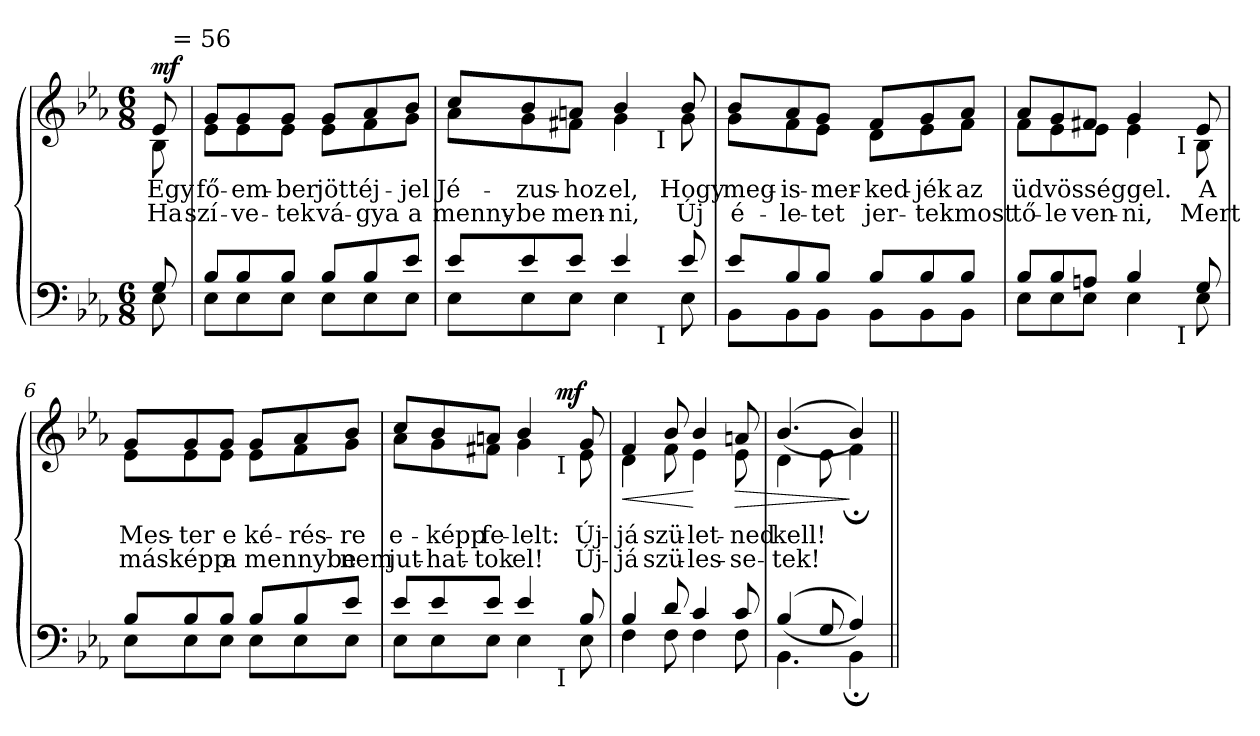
**kern	**kern	**text	**text	**dynam
*part2	*part1	*part1	*part1	*part1
*staff2	*staff1	*staff1	*staff1	*staff1
*clefF4	*clefG2	*	*	*
*k[b-e-a-]	*k[b-e-a-]	*	*	*
*E-:	*E-:	*	*	*
*M6/8	*M6/8	*	*	*
=1	=1	=1	=1	=1
*^	*	*	*	*
!	!	!LO:TX:a:B:t=Moderato	!	!	!
!	!	!LO:TX:a:t=.	!	!	!
!	!	!	!LO:LY:b	!LO:LY:b	!LO:DY:b
*	*	*^	*	*	*
*	*	*	*^	*	*	*
8G/	8E-\	8e-/	8B-\	16ryy	Egy	Ha	mf
!	!	!	!	!LO:TX:a:t== 56	!	!	!
.	.	.	.	16ryy	.	.	.
*	*	*v	*v	*v	*	*	*
=2	=2	=2	=2	=2	=2
*	*	*^	*	*	*
*	*	*	*^	*	*	*
!	!	!	!	!	!LO:LY:b	!LO:LY:b	!
*	*	*	*v	*v	*	*	*
8B-/L	8E-\L	8g/L	8e-\L	fő-	szí-	.
!	!	!	!	!LO:LY:b	!LO:LY:b	!
8B-/	8E-\	8g/	8e-\	-em-	-ve-	.
!	!	!	!	!LO:LY:b	!LO:LY:b	!
8B-/J	8E-\J	8g/J	8e-\J	-ber	-tek	.
!	!	!	!	!LO:LY:b	!LO:LY:b	!
8B-/L	8E-\L	8g/L	8e-\L	jött	vá-	.
!	!	!	!	!LO:LY:b	!LO:LY:b	!
8B-/	8E-\	8a-/	8f\	éj-	-gya	.
!	!	!	!	!LO:LY:b	!LO:LY:b	!
8e-/J	8E-\J	8b-/J	8g\J	-jel	a	.
*	*	*v	*v	*	*	*
=3	=3	=3	=3	=3	=3
*	*	*^	*	*	*
!	!	!	!	!LO:LY:b	!LO:LY:b	!
*	*^	*	*^	*	*	*
8e-/L	8E-\L	2ryy	8cc/L	8a-\L	2ryy	Jé-	menny-	.
!	!	!	!	!	!	!LO:LY:b	!LO:LY:b	!
8e-/	8E-\	.	8b-/	8g\	.	-zus-	-be	.
!	!	!	!	!	!	!LO:LY:b	!LO:LY:b	!
8e-/J	8E-\J	.	8an/J	8f#X\J	.	-hoz	men-	.
!	!	!	!	!	!	!LO:LY:b	!LO:LY:b	!
4e-/	4E-\	.	4b-/	4g\	.	el,	-ni,	.
.	.	32ryy	.	.	32ryy	.	.	.
!	!	!	!	!	!LO:TX:b:t=I	!	!	!
!	!	!LO:TX:b:t=I	!	!	!	!	!	!
.	.	8..ryy	.	.	8..ryy	.	.	.
!	!	!	!	!	!	!LO:LY:b	!LO:LY:b	!
8e-/	8E-\	.	8b-/	8g\	.	Hogy	Új	.
*	*v	*v	*	*	*	*	*	*
*	*	*v	*v	*v	*	*	*
=4	=4	=4	=4	=4	=4
*	*^	*^	*	*	*
*	*	*	*	*^	*	*	*
!	!	!	!	!	!	!LO:LY:b	!LO:LY:b	!
*	*v	*v	*	*	*	*	*	*
*	*	*	*v	*v	*	*	*
8e-/L	8BB-\L	8b-/L	8g\L	meg-	é-	.
!	!	!	!	!LO:LY:b	!LO:LY:b	!
8B-/	8BB-\	8a-/	8f\	-is-	-le-	.
!	!	!	!	!LO:LY:b	!LO:LY:b	!
8B-/J	8BB-\J	8g/J	8e-\J	-mer-	-tet	.
!	!	!	!	!LO:LY:b	!LO:LY:b	!
8B-/L	8BB-\L	8f/L	8d\L	-ked-	jer-	.
!	!	!	!	!LO:LY:b	!LO:LY:b	!
8B-/	8BB-\	8g/	8e-\	-jék	-tek	.
!	!	!	!	!LO:LY:b	!LO:LY:b	!
8B-/J	8BB-\J	8a-/J	8f\J	az	most	.
*	*	*v	*v	*	*	*
!!LO:LB:g=z
=5	=5	=5	=5	=5	=5
*	*	*^	*	*	*
!	!	!	!	!LO:LY:b	!LO:LY:b	!
*	*^	*	*^	*	*	*
8B-/L	8E-\L	2ryy	8a-/L	8f\L	2ryy	üdvösséggel.	tő-	.
!	!	!	!	!	!	!	!LO:LY:b	!
8B-/	8E-\	.	8g/	8e-\	.	.	-le	.
!	!	!	!	!	!	!	!LO:LY:b	!
8An/J	8E-\J	.	8f#X/J	8e-\J	.	.	ven-	.
!	!	!	!	!	!	!	!LO:LY:b	!
4B-/	4E-\	.	4g/	4e-\	.	.	-ni,	.
.	.	16ryy	.	.	16ryy	.	.	.
!	!	!	!	!	!LO:TX:b:t=I	!	!	!
!	!	!LO:TX:b:t=I	!	!	!	!	!	!
.	.	8.ryy	.	.	8.ryy	.	.	.
!	!	!	!	!	!	!LO:LY:b	!LO:LY:b	!
8G/	8E-\	.	8e-/	8B-\	.	A	Mert	.
*	*v	*v	*	*	*	*	*	*
*	*	*v	*v	*v	*	*	*
=6	=6	=6	=6	=6	=6
*	*^	*^	*	*	*
*	*	*	*	*^	*	*	*
!	!	!	!	!	!	!LO:LY:b	!LO:LY:b	!
*	*v	*v	*	*	*	*	*	*
*	*	*	*v	*v	*	*	*
8B-/L	8E-\L	8g/L	8e-\L	Mes-	másképp	.
!	!	!	!	!LO:LY:b	!	!
8B-/	8E-\	8g/	8e-\	-ter	.	.
!	!	!	!	!LO:LY:b	!LO:LY:b	!
8B-/J	8E-\J	8g/J	8e-\J	e	a	.
!	!	!	!	!LO:LY:b	!LO:LY:b	!
8B-/L	8E-\L	8g/L	8e-\L	ké-	mennybe	.
!	!	!	!	!LO:LY:b	!	!
8B-/	8E-\	8a-/	8f\	-rés-	.	.
!	!	!	!	!LO:LY:b	!LO:LY:b	!
8e-/J	8E-\J	8b-/J	8g\J	-re	nem	.
*	*	*v	*v	*	*	*
=7	=7	=7	=7	=7	=7
*	*	*^	*	*	*
!	!	!	!	!LO:LY:b	!LO:LY:b	!
*	*^	*	*^	*	*	*
8e-/L	8E-\L	2ryy	8cc/L	8a-\L	2ryy	e-	jut-	.
!	!	!	!	!	!	!LO:LY:b	!LO:LY:b	!
8e-/	8E-\	.	8b-/	8g\	.	-képp	-hat-	.
!	!	!	!	!	!	!LO:LY:b	!LO:LY:b	!
8e-/J	8E-\J	.	8an/J	8f#X\J	.	fe-	-tok	.
!	!	!	!	!	!	!LO:LY:b	!LO:LY:b	!
4e-/	4E-\	.	4b-/	4g\	.	-lelt:	el!	.
.	.	32ryy	.	.	32ryy	.	.	.
!	!	!	!	!	!LO:TX:b:t=I	!	!	!
!	!	!LO:TX:b:t=I	!	!	!	!	!	!
!	!	!	!	!	!	!	!	!LO:DY:a
.	.	8..ryy	.	.	8..ryy	.	.	mf
!	!	!	!	!	!	!LO:LY:b	!LO:LY:b	!
8B-/	8E-\	.	8g/	8e-\	.	Új-	Új-	.
*	*v	*v	*	*	*	*	*	*
*	*	*v	*v	*v	*	*	*
=8	=8	=8	=8	=8	=8
*	*^	*^	*	*	*
*	*	*	*	*^	*	*	*
!	!	!	!	!	!	!LO:LY:b	!LO:LY:b	!LO:HP:b
*	*v	*v	*	*	*	*	*	*
*	*	*	*v	*v	*	*	*
4B-/	4F\	4f/	4d\	-já	-já	<
!	!	!	!	!LO:LY:b	!LO:LY:b	!
8d/	8F\	8b-/	8f\	szü-	szü-	.
!	!	!	!	!LO:LY:b	!LO:LY:b	!
4c/	4F\	4b-/	4e-\	-let-	-les-	[
!	!	!	!	!LO:LY:b	!LO:LY:b	!LO:HP:b
8c/	8F\	8an/	8e-\	-ned	-se-	>
=9	=9	=9	=9	=9	=9	=9
!	!	!	!	!LO:LY:b	!LO:LY:b	!
(<(>4B-/	4.BB-\	(<(>4.b-/	4d\	kell!	-tek!	.
8G/	.	.	8e-\	.	.	.
4A-/))	4BB-;<\	4b-/))	4f;<\	.	.	]
*v	*v	*	*	*	*	*
*	*v	*v	*	*	*
=||	=||	=||	=||	=||
*-	*-	*-	*-	*-
